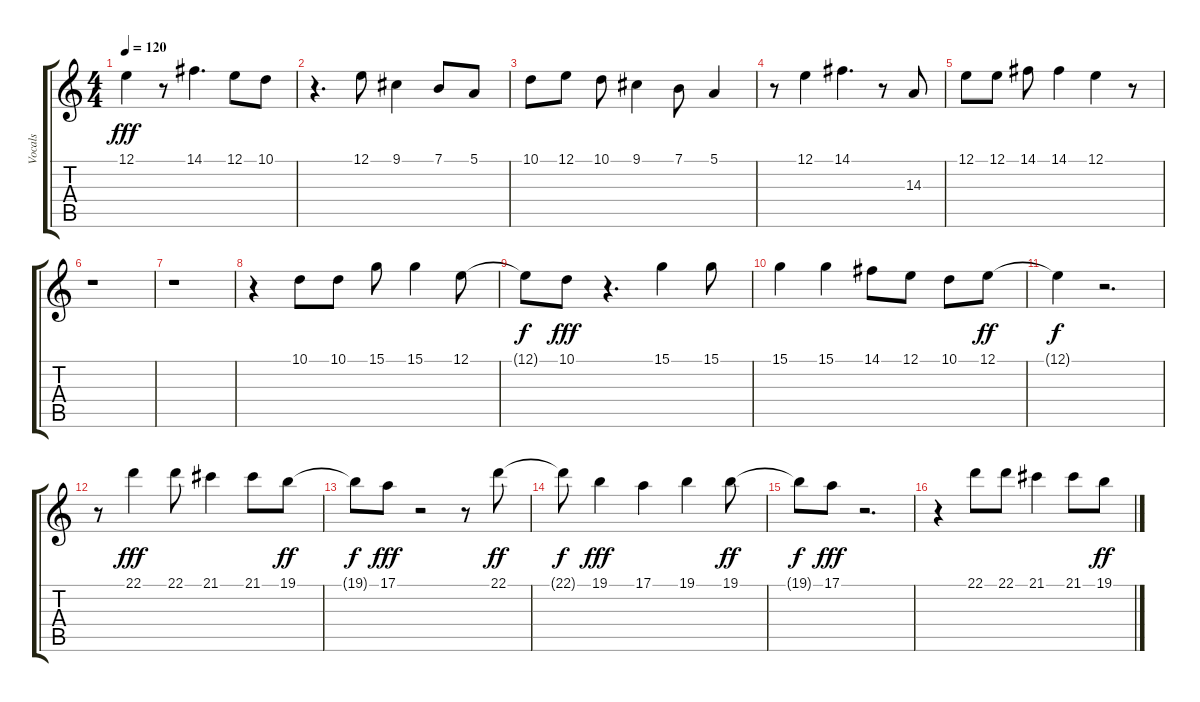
\track ("Vocals" "Vocals") {instrument lead6voice}
\staff {score tabs}
\tuning (E4 B3 G3 D3 A2 E2) {hide}
\ts (4 4)
\tempo 120
\clef g2
\ks c
12.1.4{dy fff} r.8 14.1.4{d} 12.1.8 10.1.8 |
r.4{d} 12.1.8 9.1.4 7.1.8 5.1.8 |
10.1.8 12.1.8 10.1.8 9.1.4 7.1.8 5.1.4 |
r.8 12.1.4 14.1.4{d} r.8 14.3.8 |
12.1.8 12.1.8 14.1.8 14.1.4 12.1.4 r.8 |
r.1 |
r.1 |
r.4 10.1.8 10.1.8 15.1.8 15.1.4 12.1.8 |
12.1{t}.8{dy f} 10.1.8{dy fff} r.4{d} 15.1.4 15.1.8 |
15.1.4 15.1.4 14.1.8 12.1.8 10.1.8 12.1.8{dy ff} |
12.1{t}.4{dy f} r.2{d} |
r.8 22.1.4{dy fff} 22.1.8 21.1.4 21.1.8 19.1.8{dy ff} |
19.1{t}.8{dy f} 17.1.8{dy fff} r.2 r.8 22.1.8{dy ff} |
22.1{t}.8{dy f} 19.1.4{dy fff} 17.1.4 19.1.4 19.1.8{dy ff} |
19.1{t}.8{dy f} 17.1.8{dy fff} r.2{d} |
r.4 22.1.8 22.1.8 21.1.4 21.1.8 19.1.8{dy ff}
